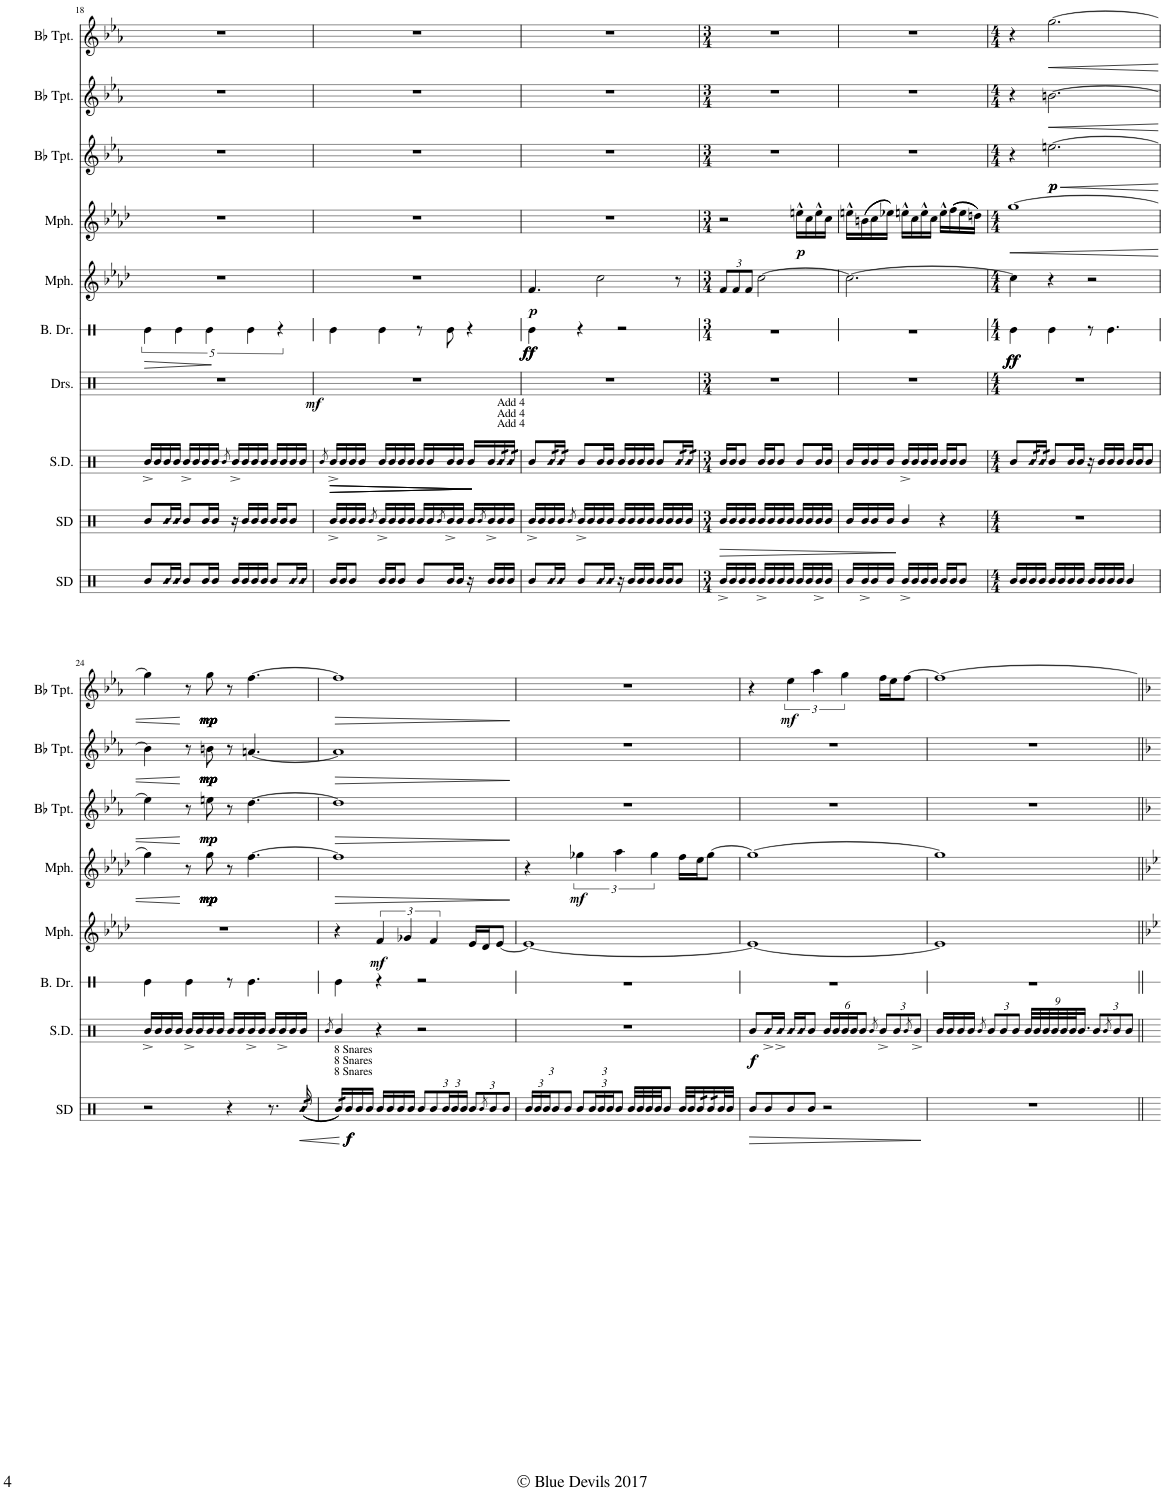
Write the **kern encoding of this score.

**kern	**dynam	**kern	**dynam	**kern	**dynam	**kern	**dynam	**kern	**dynam
*part5	*part5	*part4	*part4	*part3	*part3	*part2	*part2	*part1	*part1
*staff5	*staff5	*staff4	*staff4	*staff3	*staff3	*staff2	*staff2	*staff1	*staff1
*I"Mellophone 2	*	*I"Mellophone 1	*	*I"Bb Trumpet 3	*	*I"Bb Trumpet 2	*	*I"Bb Trumpet 1	*
*I'Mph.	*	*I'Mph.	*	*I'Bb Tpt.	*	*I'Bb Tpt.	*	*I'Bb Tpt.	*
!!LO:PB:g=z
*clefG2	*	*clefG2	*	*clefG2	*	*clefG2	*	*clefG2	*
*Trd4c7	*	*Trd4c7	*	*Trd1c2	*	*Trd1c2	*	*Trd1c2	*
*k[b-e-a-d-]	*	*k[b-e-a-d-]	*	*k[b-e-a-]	*	*k[b-e-a-]	*	*k[b-e-a-]	*
*M4/4	*	*M4/4	*	*M4/4	*	*M4/4	*	*M4/4	*
=18	=18	=18	=18	=18	=18	=18	=18	=18	=18
1r	.	1r	.	1r	.	1r	.	1r	.
=19	=19	=19	=19	=19	=19	=19	=19	=19	=19
1r	.	1r	.	1r	.	1r	.	1r	.
=20	=20	=20	=20	=20	=20	=20	=20	=20	=20
!	!LO:DY:b	!	!	!	!	!	!	!	!
4.f/	p	1r	.	1r	.	1r	.	1r	.
2cc\	.	.	.	.	.	.	.	.	.
8r	.	.	.	.	.	.	.	.	.
=21	=21	=21	=21	=21	=21	=21	=21	=21	=21
*M3/4	*	*M3/4	*	*M3/4	*	*M3/4	*	*M3/4	*
*Xbrackettup	*	*	*	*	*	*	*	*	*
12f/L	.	2r	.	2.r	.	2.r	.	2.r	.
12f/	.	.	.	.	.	.	.	.	.
12f/J	.	.	.	.	.	.	.	.	.
[2cc\	.	.	.	.	.	.	.	.	.
!	!	!	!LO:DY:b	!	!	!	!	!	!
.	.	16een^^\LL	p	.	.	.	.	.	.
.	.	16cc\	.	.	.	.	.	.	.
.	.	16ee^^\	.	.	.	.	.	.	.
.	.	16cc\JJ	.	.	.	.	.	.	.
=22	=22	=22	=22	=22	=22	=22	=22	=22	=22
2.cc\_	.	16een^^\LL	.	2.r	.	2.r	.	2.r	.
.	.	((((16bn\	.	.	.	.	.	.	.
.	.	16cc\	.	.	.	.	.	.	.
.	.	16ee-X\JJ))))	.	.	.	.	.	.	.
.	.	16een^^\LL	.	.	.	.	.	.	.
.	.	16cc\	.	.	.	.	.	.	.
.	.	16ee^^\	.	.	.	.	.	.	.
.	.	16cc\JJ	.	.	.	.	.	.	.
.	.	16ee^^\LL	.	.	.	.	.	.	.
.	.	((((16ff\	.	.	.	.	.	.	.
.	.	16ee\	.	.	.	.	.	.	.
.	.	16ddn\JJ))))	.	.	.	.	.	.	.
=23	=23	=23	=23	=23	=23	=23	=23	=23	=23
*M4/4	*	*M4/4	*	*M4/4	*	*M4/4	*	*M4/4	*
!	!	!	!LO:HP:b	!	!	!	!	!	!
4cc\]	.	[1gg	<	4r	.	4r	.	4r	.
!	!	!	!	!	!LO:HP:b	!	!LO:HP:b	!	!LO:HP:b
!	!	!	!	!	!LO:DY:n=1:b	!	!	!	!
!	!	!	!	!	!LO:DY:n=2:b	!	!	!	!
4r	.	.	.	[2.een\	< p p	[2.bn\	<	[2.gg\	<
2r	.	.	.	.	.	.	.	.	.
!!LO:LB:g=z
=24	=24	=24	=24	=24	=24	=24	=24	=24	=24
1r	.	4gg\]	.	4ee\]	.	4b\]	.	4gg\]	.
.	.	8r	[	8r	[	8r	[	8r	[
!	!	!	!LO:DY:b	!	!	!	!	!	!
!	!	!	!LO:DY:n=1:b	!	!	!	!	!	!
!	!	!	!LO:DY:n=2:b	!	!	!	!	!	!
!	!	!	!LO:DY:n=3:b	!	!LO:DY:b	!	!	!	!
!	!	!	!	!	!LO:DY:n=1:b	!	!LO:DY:b	!	!
!	!	!	!	!	!	!	!LO:DY:n=1:b	!	!
!	!	!	!	!	!	!	!LO:DY:n=2:b	!	!
!	!	!	!	!	!	!	!LO:DY:n=3:b	!	!LO:DY:b
!	!	!	!	!	!	!	!	!	!LO:DY:n=1:b
!	!	!	!	!	!	!	!	!	!LO:DY:n=2:b
!	!	!	!	!	!	!	!	!	!LO:DY:n=3:b
.	.	8gg\	mp mp mp mp	8een\	mp mp	8bn\	mp mp mp mp	8gg\	mp mp mp mp
.	.	8r	.	8r	.	8r	.	8r	.
.	.	[4.ff\	.	[4.dd\	.	[4.an/	.	[4.ff\	.
=25	=25	=25	=25	=25	=25	=25	=25	=25	=25
!	!	!	!LO:HP:b	!	!LO:HP:b	!	!LO:HP:b	!	!LO:HP:b
4r	.	1ff]	>	1dd]	>	1a]	>	1ff]	>
*brackettup	*	*	*	*	*	*	*	*	*
!	!LO:DY:b	!	!	!	!	!	!	!	!
6f/	mf	.	.	.	.	.	.	.	.
6g-X/	.	.	.	.	.	.	.	.	.
6f/	.	.	.	.	.	.	.	.	.
16e-/LL	.	.	.	.	.	.	.	.	.
16d-/J	.	.	.	.	.	.	.	.	.
[8e-/J	.	.	.	.	.	.	.	.	.
.	.	.	]	.	]	.	]	.	]
=26	=26	=26	=26	=26	=26	=26	=26	=26	=26
1e-_	.	4r	.	1r	.	1r	.	1r	.
!	!	!	!LO:DY:b	!	!	!	!	!	!
.	.	6gg-X\	mf	.	.	.	.	.	.
.	.	6aa-\	.	.	.	.	.	.	.
.	.	6gg-\	.	.	.	.	.	.	.
.	.	16ff\LL	.	.	.	.	.	.	.
.	.	16ee-\J	.	.	.	.	.	.	.
.	.	[8gg-\J	.	.	.	.	.	.	.
=27	=27	=27	=27	=27	=27	=27	=27	=27	=27
1e-_	.	1gg-_	.	1r	.	1r	.	4r	.
!	!	!	!	!	!	!	!	!	!LO:DY:b
.	.	.	.	.	.	.	.	6ee-\	mf
.	.	.	.	.	.	.	.	6aa-\	.
.	.	.	.	.	.	.	.	6gg\	.
.	.	.	.	.	.	.	.	16ff\LL	.
.	.	.	.	.	.	.	.	16ee-\J	.
.	.	.	.	.	.	.	.	[8ff\J	.
=28	=28	=28	=28	=28	=28	=28	=28	=28	=28
1e-]	.	1gg-]	.	1r	.	1r	.	1ff_	.
=||	=||	=||	=||	=||	=||	=||	=||	=||	=||
*-	*-	*-	*-	*-	*-	*-	*-	*-	*-
